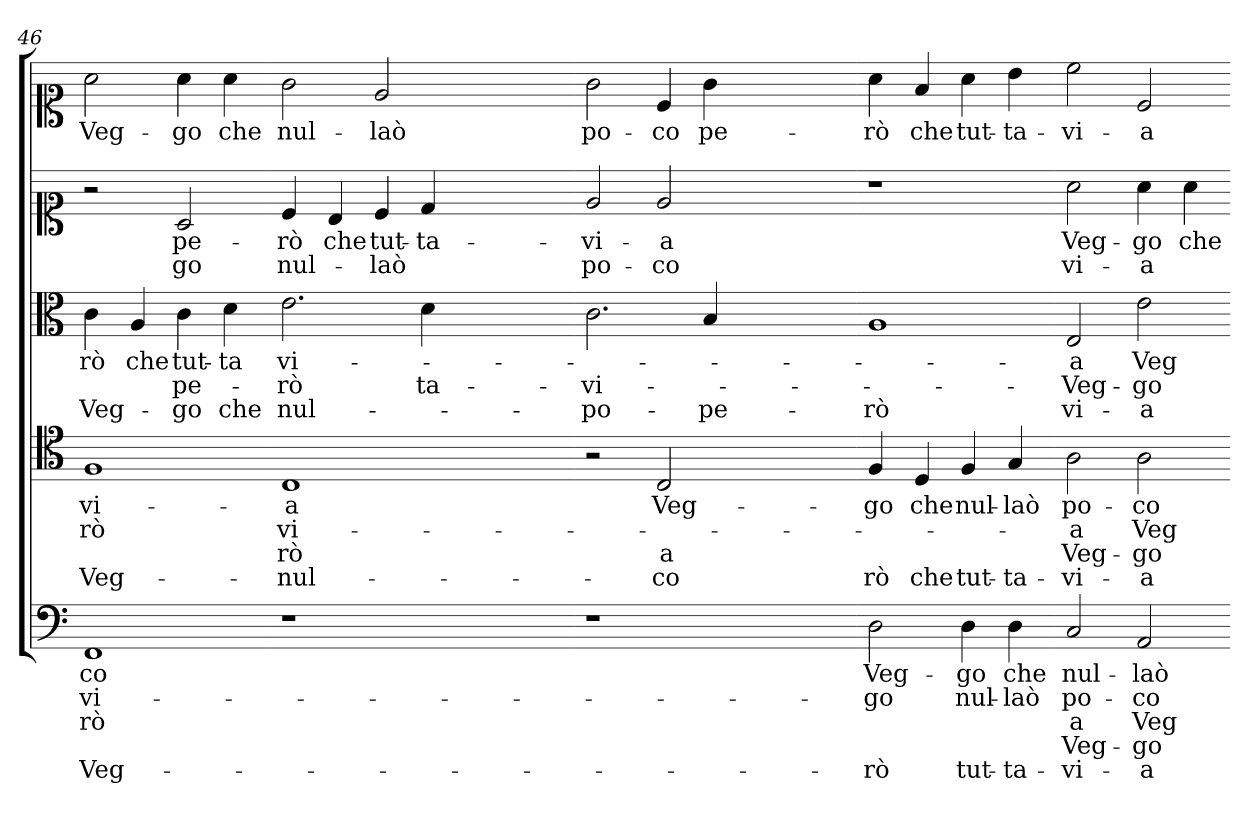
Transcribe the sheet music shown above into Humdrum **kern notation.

**kern	**text	**text	**text	**text	**text	**kern	**text	**text	**text	**text	**kern	**text	**text	**text	**kern	**text	**text	**kern	**text
*part5	*part5	*part5	*part5	*part5	*part5	*part4	*part4	*part4	*part4	*part4	*part3	*part3	*part3	*part3	*part2	*part2	*part2	*part1	*part1
*staff5	*staff5	*staff5	*staff5	*staff5	*staff5	*staff4	*staff4	*staff4	*staff4	*staff4	*staff3	*staff3	*staff3	*staff3	*staff2	*staff2	*staff2	*staff1	*staff1
*clefF4	*	*	*	*	*	*clefC4	*	*	*	*	*clefC3	*	*	*	*clefC1	*	*	*clefC1	*
*k[]	*	*	*	*	*	*k[]	*	*	*	*	*k[]	*	*	*	*k[]	*	*	*k[]	*
=46	=46	=46	=46	=46	=46	=46	=46	=46	=46	=46	=46	=46	=46	=46	=46	=46	=46	=46	=46
1FF	co	vi-	rò	.	Veg-	1F	vi-	rò	.	Veg-	4c	rò	.	Veg-	2r	.	.	2a	Veg-
.	.	.	.	.	.	.	.	.	.	.	4A	che	.	.	.	.	.	.	.
.	.	.	.	.	.	.	.	.	.	.	4c	tut-	pe-	go	2A	pe-	go	4a	go
.	.	.	.	.	.	.	.	.	.	.	4d	ta	.	che	.	.	.	4a	che
=47-	=47-	=47-	=47-	=47-	=47-	=47-	=47-	=47-	=47-	=47-	=47-	=47-	=47-	=47-	=47-	=47-	=47-	=47-	=47-
1r	.	.	.	.	.	1C	a	vi-	rò	nul-	2.e	vi-	rò	nul-	4c	rò	nul-	2g	nul-
.	.	.	.	.	.	.	.	.	.	.	.	.	.	.	4B	che	.	.	.
.	.	.	.	.	.	.	.	.	.	.	.	.	.	.	4c	tut-	laò	2e	laò
.	.	.	.	.	.	.	.	.	.	.	4d	.	ta-	.	4d	ta-	.	.	.
1ryy	.	.	.	.	.	1ryy	.	.	.	.	1ryy	.	.	.	1ryy	.	.	1ryy	.
=48-	=48-	=48-	=48-	=48-	=48-	=48-	=48-	=48-	=48-	=48-	=48-	=48-	=48-	=48-	=48-	=48-	=48-	=48-	=48-
1r	.	.	.	.	.	2r	.	.	.	.	2.c	.	vi-	po-	2e	vi-	po-	2g	po-
.	.	.	.	.	.	2C	Veg-	.	a	co	.	.	.	.	2e	a	co	4c	co
.	.	.	.	.	.	.	.	.	.	.	4B	.	.	pe-	.	.	.	4g	pe-
1ryy	.	.	.	.	.	1ryy	.	.	.	.	1ryy	.	.	.	1ryy	.	.	1ryy	.
=49-	=49-	=49-	=49-	=49-	=49-	=49-	=49-	=49-	=49-	=49-	=49-	=49-	=49-	=49-	=49-	=49-	=49-	=49-	=49-
2D	Veg-	go	.	.	rò	4F	go	.	.	rò	1A	.	.	rò	1r	.	.	4a	rò
.	.	.	.	.	.	4D	che	.	.	che	.	.	.	.	.	.	.	4f	che
4D	go	nul-	.	.	tut-	4F	nul-	.	.	tut-	.	.	.	.	.	.	.	4a	tut-
4D	che	laò	.	.	ta-	4G	laò	.	.	ta-	.	.	.	.	.	.	.	4b	ta-
=50-	=50-	=50-	=50-	=50-	=50-	=50-	=50-	=50-	=50-	=50-	=50-	=50-	=50-	=50-	=50-	=50-	=50-	=50-	=50-
2C	nul-	po-	a	Veg-	vi-	2A	po-	a	Veg-	vi-	2E	a	Veg-	vi-	2a	Veg-	vi-	2cc	vi-
2AA	laò	co	Veg-	go	a	2A	co	Veg-	go	a	2e	Veg-	go	a	4a	go	a	2c	a
.	.	.	.	.	.	.	.	.	.	.	.	.	.	.	4a	che	.	.	.
=-	=-	=-	=-	=-	=-	=-	=-	=-	=-	=-	=-	=-	=-	=-	=-	=-	=-	=-	=-
*-	*-	*-	*-	*-	*-	*-	*-	*-	*-	*-	*-	*-	*-	*-	*-	*-	*-	*-	*-
